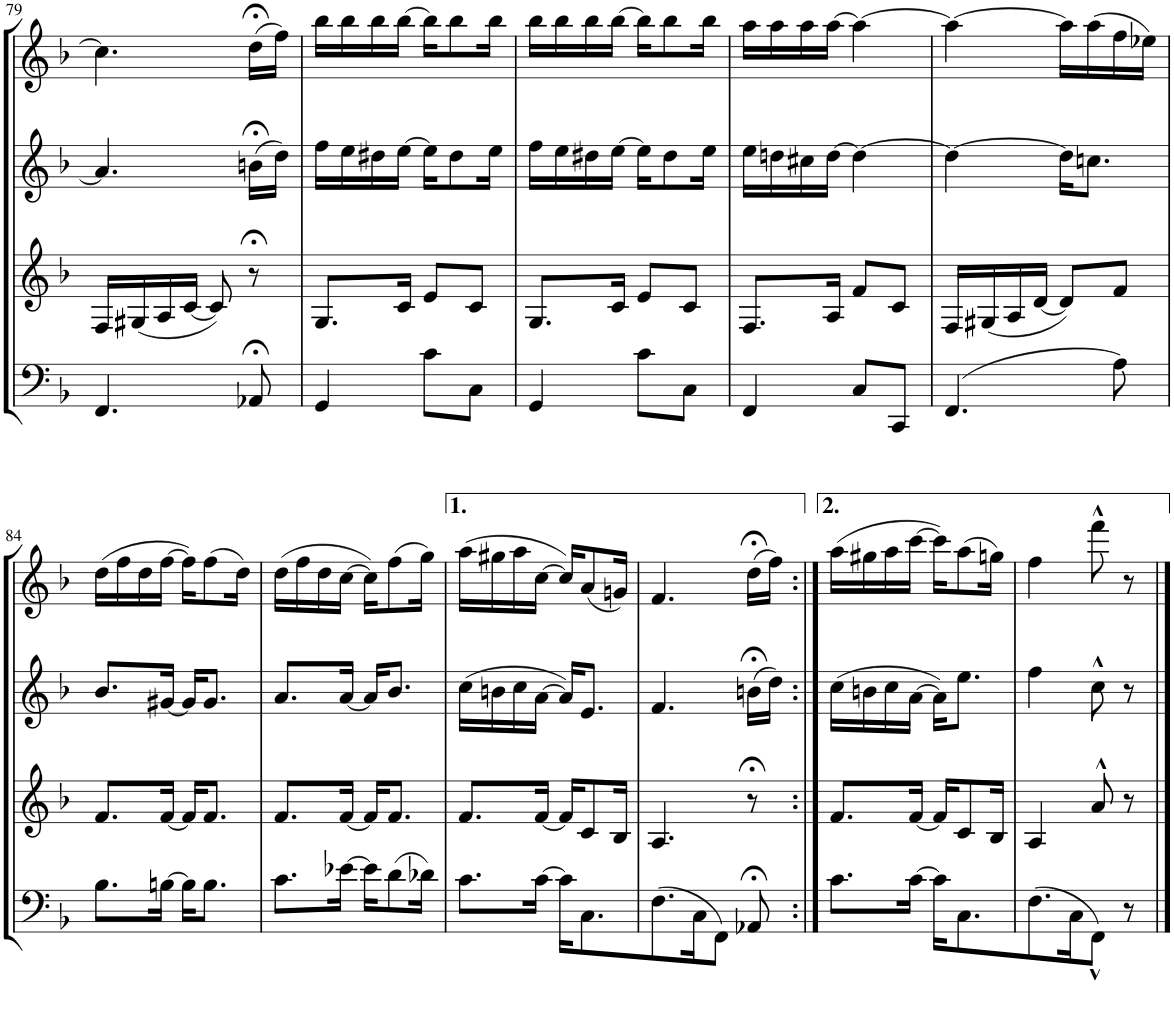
**kern	**kern	**kern	**kern
*part4	*part3	*part2	*part1
*staff4	*staff3	*staff2	*staff1
*I"Bassoon	*I"Bb Clarinet	*I"Oboe	*I"Flute
*I'Bsn	*I'Cl	*I'Ob	*I'Fl
!!LO:PB:g=z
*clefF4	*clefG2	*clefG2	*clefG2
*	*ITrd1c2	*	*
*k[b-]	*k[b-]	*k[b-]	*k[b-]
*M2/4	*M2/4	*M2/4	*M2/4
=79	=79	=79	=79
4.FF/	16F/LL	4.a/]	4.cc\]
.	(16G#X/	.	.
.	16A/	.	.
.	[16c/JJ	.	.
.	8c/])	.	.
8AA-X;</	8r;<	(16bn;<\LL	(16dd;<\LL
.	.	16dd\JJ)	16ff\JJ)
=80	=80	=80	=80
4GG/	8.G/L	16ff\LL	16bb-\LL
.	.	16ee\	16bb-\
.	.	16dd#X\	16bb-\
.	16c/Jk	[16ee\JJ	[16bb-\JJ
8c\L	8e/L	16ee\KL]	16bb-\KL]
.	.	8dd#\	8bb-\
8C\J	8c/J	.	.
.	.	16ee\Jk	16bb-\Jk
=81	=81	=81	=81
4GG/	8.G/L	16ff\LL	16bb-\LL
.	.	16ee\	16bb-\
.	.	16dd#X\	16bb-\
.	16c/Jk	[16ee\JJ	[16bb-\JJ
8c\L	8e/L	16ee\KL]	16bb-\KL]
.	.	8dd#\	8bb-\
8C\J	8c/J	.	.
.	.	16ee\Jk	16bb-\Jk
=82	=82	=82	=82
4FF/	8.F/L	16ee\LL	16aa\LL
.	.	16ddn\	16aa\
.	.	16cc#X\	16aa\
.	16A/Jk	[16dd\JJ	[16aa\JJ
8C/L	8f/L	4dd\_	4aa\_
8CC/J	8c/J	.	.
=83	=83	=83	=83
(4.FF/	16F/LL	4dd\_	4aa\_
.	(16G#X/	.	.
.	16A/	.	.
.	[16d/JJ	.	.
.	8d/L])	16dd\KL]	16aa\LL]
.	.	8.ccn\J	(16aa\
8A\)	8f/J	.	16ff\
.	.	.	16ee-X\JJ)
!!LO:LB:g=z
=84	=84	=84	=84
8.B-\L	8.f/L	8.b-/L	(16dd\LL
.	.	.	16ff\
.	.	.	16dd\
[16Bn\Jk	[16f/Jk	[16g#X/Jk	[16ff\JJ
16B\KL]	16f/KL]	16g#/KL]	16ff\KL])
8.B\J	8.f/J	8.g#/J	(8ff\
.	.	.	16dd\Jk)
=85	=85	=85	=85
8.c\L	8.f/L	8.a/L	(16dd\LL
.	.	.	16ff\
.	.	.	16dd\
[16e-X\Jk	[16f/Jk	[16a/Jk	[16cc\JJ
16e-\KL]	16f/KL]	16a/KL]	16cc\KL])
(8d\	8.f/J	8.b-/J	(8ff\
16d-X\Jk)	.	.	16gg\Jk)
=86	=86	=86	=86
8.c\L	8.f/L	(16cc\LL	(16aa\LL
.	.	16bn\	16gg#X\
.	.	16cc\	16aa\
[16c\Jk	[16f/Jk	[16a\JJ	[16cc\JJ
16c\KL]	16f/KL]	16a/KL])	16cc/KL])
8.C\	8c/	8.e/J	(8a/
.	16B-/Jk	.	16gn/Jk)
=87	=87	=87	=87
(8.F\	4.A/	4.f/	4.f/
16C\L	.	.	.
8FF\J)	.	.	.
8AA-X;</	8r;<	(16bn;<\LL	(16dd;<\LL
.	.	16dd\JJ)	16ff\JJ)
=88:|!	=88:|!	=88:|!	=88:|!
8.c\L	8.f/L	(16cc\LL	(16aa\LL
.	.	16bn\	16gg#X\
.	.	16cc\	16aa\
[16c\Jk	[16f/Jk	[16a\JJ	[16ccc\JJ
16c\KL]	16f/KL]	16a\KL])	16ccc\KL])
8.C\	8c/	8.ee\J	(8aa\
.	16B-/Jk	.	16ggn\Jk)
=89	=89	=89	=89
(8.F\	4A/	4ff\	4ff\
16C\L	.	.	.
8FF^^\J)	8a^^/	8cc^^\	8fff^^\
8r	8r	8r	8r
==	==	==	==
*-	*-	*-	*-
